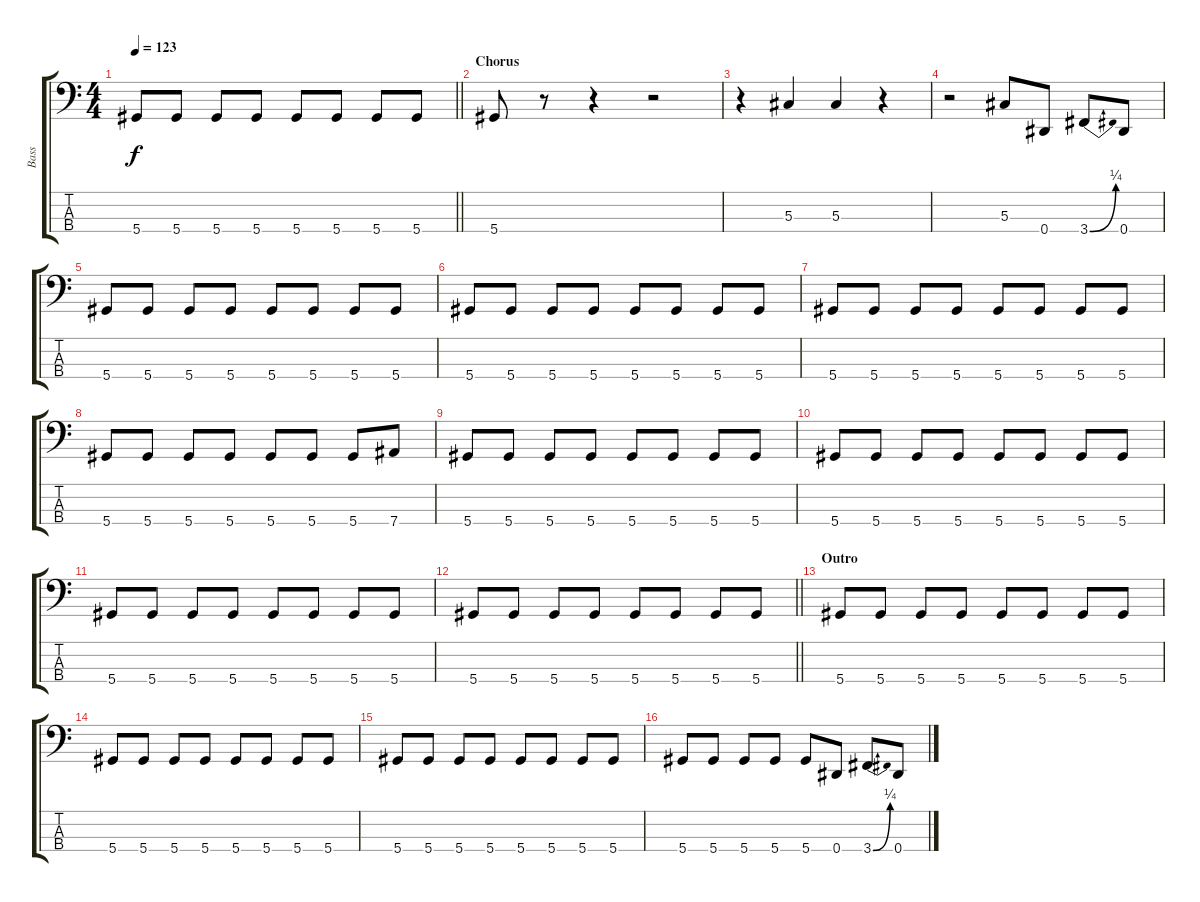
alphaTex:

\track ("Bass" "Bass") {instrument electricbasspick}
\staff {score tabs}
\tuning (Gb2 Db2 Ab1 Eb1) {hide}
\ts (4 4)
\tempo 123
\clef f4
\barLineRight lightlight
\ks c
5.4.8{dy f} 5.4.8 5.4.8 5.4.8 5.4.8 5.4.8 5.4.8 5.4.8 |
\section ("" "Chorus")
5.4.8 r.8 r.4 r.2 |
r.4 5.3.4 5.3.4 r.4 |
r.2 5.3.8 0.4.8 3.4{be (bend 0 0 60 1)}.8 0.4.8 |
5.4.8 5.4.8 5.4.8 5.4.8 5.4.8 5.4.8 5.4.8 5.4.8 |
5.4.8 5.4.8 5.4.8 5.4.8 5.4.8 5.4.8 5.4.8 5.4.8 |
5.4.8 5.4.8 5.4.8 5.4.8 5.4.8 5.4.8 5.4.8 5.4.8 |
5.4.8 5.4.8 5.4.8 5.4.8 5.4.8 5.4.8 5.4.8 7.4.8 |
5.4.8 5.4.8 5.4.8 5.4.8 5.4.8 5.4.8 5.4.8 5.4.8 |
5.4.8 5.4.8 5.4.8 5.4.8 5.4.8 5.4.8 5.4.8 5.4.8 |
5.4.8 5.4.8 5.4.8 5.4.8 5.4.8 5.4.8 5.4.8 5.4.8 |
\barLineRight lightlight
5.4.8 5.4.8 5.4.8 5.4.8 5.4.8 5.4.8 5.4.8 5.4.8 |
\section ("" "Outro")
5.4.8 5.4.8 5.4.8 5.4.8 5.4.8 5.4.8 5.4.8 5.4.8 |
5.4.8 5.4.8 5.4.8 5.4.8 5.4.8 5.4.8 5.4.8 5.4.8 |
5.4.8 5.4.8 5.4.8 5.4.8 5.4.8 5.4.8 5.4.8 5.4.8 |
5.4.8 5.4.8 5.4.8 5.4.8 5.4.8 0.4.8 3.4{be (bend 0 0 60 1)}.8 0.4.8
